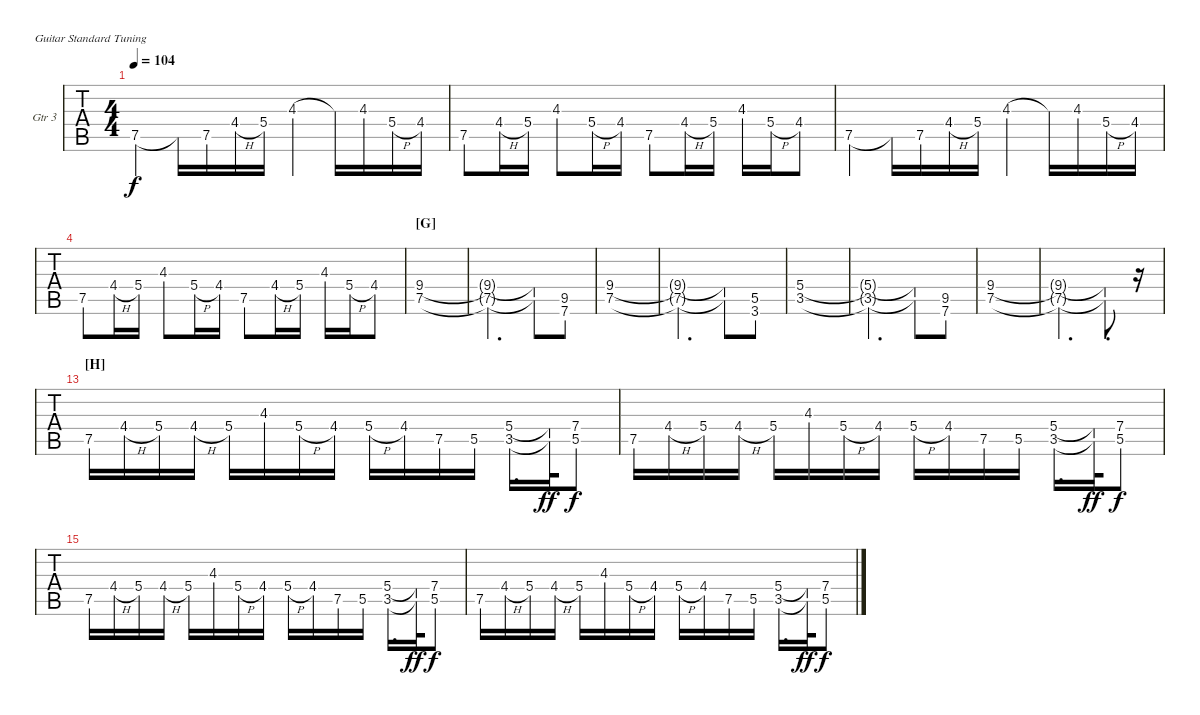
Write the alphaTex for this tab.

\bracketExtendMode nobrackets
\firstSystemTrackNameOrientation horizontal
\otherSystemsTrackNameOrientation horizontal
\defaultBarNumberDisplay FirstOfSystem
\track ("Guitar 3" "Gtr 3") {instrument distortionguitar}
\staff {tabs}
\tuning (E4 B3 G3 D3 A2 E2)
\ts (4 4)
\tempo 104
\clef g2
\scale
0.25
\ks c
7.5.4{dy f} 7.5{t}.16 7.5.16 4.4{h}.16 5.4.16 4.3.4 4.3{t}.16 4.3.16 5.4{h}.16 4.4.16 |
\scale
0.25 7.5.8 4.4{h}.16 5.4.16 4.3.8 5.4{h}.16 4.4.16 7.5.8 4.4{h}.16 5.4.16 4.3.16 5.4{h}.16 4.4.8 |
\scale
0.25 7.5.4 7.5{t}.16 7.5.16 4.4{h}.16 5.4.16 4.3.4 4.3{t}.16 4.3.16 5.4{h}.16 4.4.16 |
\scale
0.25 7.5.8 4.4{h}.16 5.4.16 4.3.8 5.4{h}.16 4.4.16 7.5.8 4.4{h}.16 5.4.16 4.3.16 5.4{h}.16 4.4.8 |
\section ("G" "")
\scale
0.25 (9.4 7.5).1 |
\scale
0.25 (9.4{t} 7.5{t}).2{d} (9.4{t} 7.5{t}).8 (9.5 7.6).8 |
\scale
0.25 (9.4 7.5).1 |
\scale
0.25 (9.4{t} 7.5{t}).2{d} (9.4{t} 7.5{t}).8 (5.5 3.6).8 |
\scale
0.25 (5.4 3.5).1 |
\scale
0.25 (5.4{t} 3.5{t}).2{d} (5.4{t} 3.5{t}).8 (9.5 7.6).8 |
\scale
0.25 (9.4 7.5).1 |
\scale
0.25 (9.4{t} 7.5{t}).2{d} (9.4{t} 7.5{t}).8{d} r.16 |
\section ("H" "")
\scale
0.25 7.5.16 4.4{h}.16 5.4.16 4.4{h}.16 5.4.16 4.3.16 5.4{h}.16 4.4.16 5.4{h}.16 4.4.16 7.5.16 5.5.16 (5.4 3.5).16{d} (5.4{t} 3.5{t}).32{dy ff} (7.4 5.5).8{dy f} |
\scale
0.25 7.5.16 4.4{h}.16 5.4.16 4.4{h}.16 5.4.16 4.3.16 5.4{h}.16 4.4.16 5.4{h}.16 4.4.16 7.5.16 5.5.16 (5.4 3.5).16{d} (5.4{t} 3.5{t}).32{dy ff} (7.4 5.5).8{dy f} |
\scale
0.25 7.5.16 4.4{h}.16 5.4.16 4.4{h}.16 5.4.16 4.3.16 5.4{h}.16 4.4.16 5.4{h}.16 4.4.16 7.5.16 5.5.16 (5.4 3.5).16{d} (5.4{t} 3.5{t}).32{dy ff} (7.4 5.5).8{dy f} |
\scale
0.25 7.5.16 4.4{h}.16 5.4.16 4.4{h}.16 5.4.16 4.3.16 5.4{h}.16 4.4.16 5.4{h}.16 4.4.16 7.5.16 5.5.16 (5.4 3.5).16{d} (5.4{t} 3.5{t}).32{dy ff} (7.4 5.5).8{dy f}
